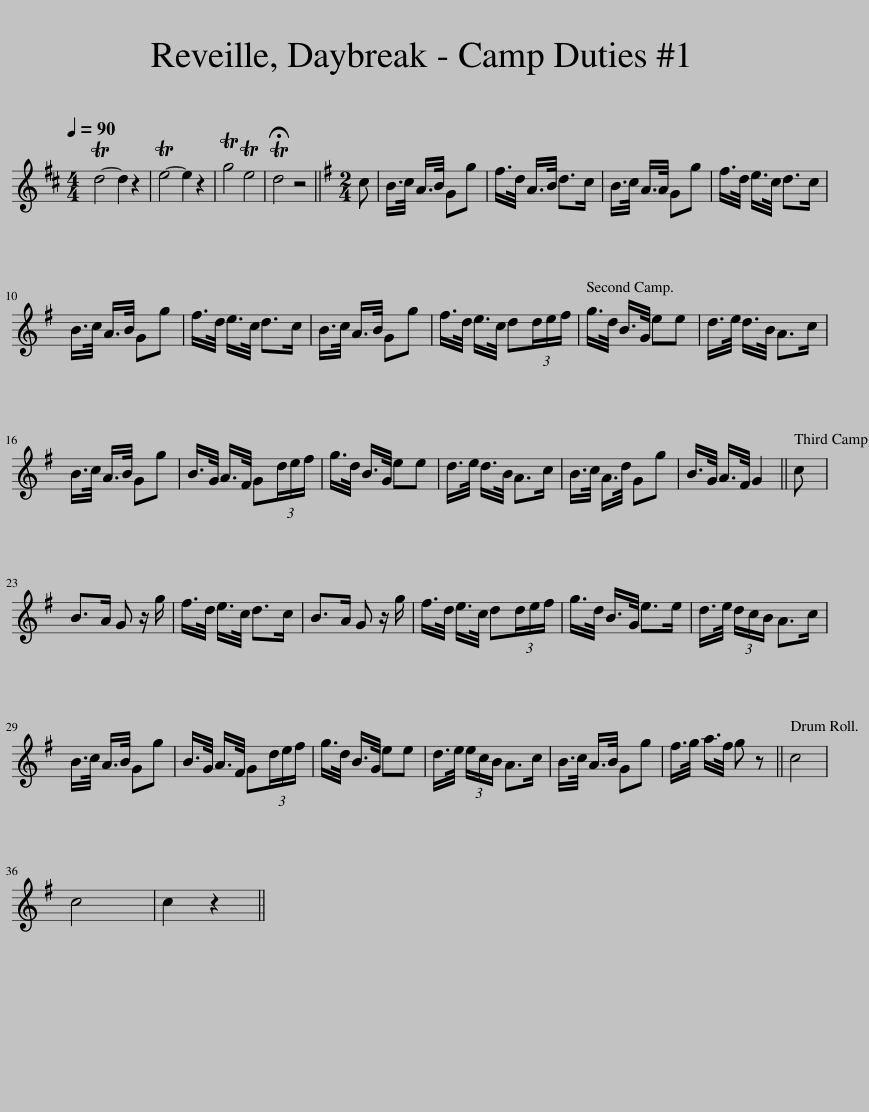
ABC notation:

X:1
L:1/8
Q:1/4=90
M:4/4
I:linebreak $
K:none
V:1 treble transpose="20 "
V:1
[K:D] Td4- d2 z2 | Te4- e2 z2 | Tg4 Te4 | !fermata!Td4 z4 ||[K:G][M:2/4] c | %5
 B/>c/ A/>B/ Gg | f/>d/ A/>B/ d>c | B/>c/ A/>A/ Gg | f/>d/ e/>c/ d>c |$ B/>c/ A/>B/ Gg | %10
 f/>d/ e/>c/ d>c | B/>c/ A/>B/ Gg | f/>d/ e/>c/ d(3d/e/f/ | g/>d/ B/>G/ ee | d/>e/ d/>B/ A>c |$ %15
 B/>c/ A/>B/ Gg | B/>G/ A/>F/ G(3d/e/f/ | g/>d/ B/>G/ ee | d/>e/ d/>B/ A>c | B/>c/ A/>d/ Gg | %20
 B/>G/ A/>F/ G2 || c |$ B>A G z/ g/ | f/>d/ e/>c/ d>c | B>A G z/ g/ | %25
 f/>d/ e/>c/ d(3d/e/f/ | g/>d/ B/>G/ e>e | d/>e/ (3d/c/B/ A>c |$ B/>c/ A/>B/ Gg | B/>G/ A/>F/ G(3d/e/f/ | %30
 g/>d/ B/>G/ ee | d/>e/ (3e/c/B/ A>c | B/>c/ A/>B/ Gg | f/>g/ a/>f/ g z || c4 |$ %35
 c4 | c2 z2 || %37
